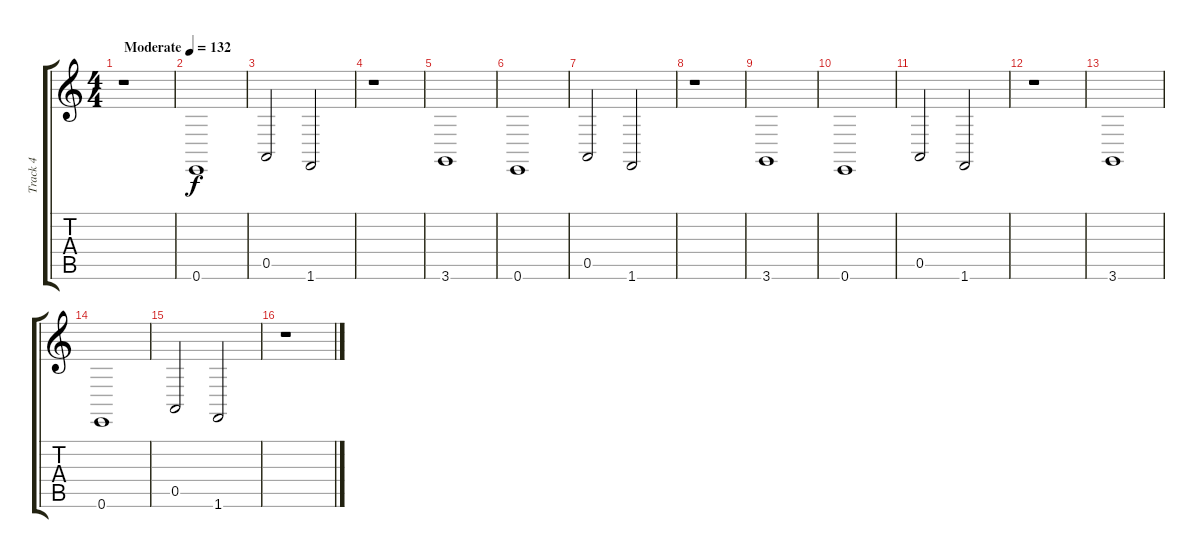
\track ("Track 4" "Track 4") {instrument honkytonkpiano}
\staff {score tabs}
\tuning (E4 B3 G3 D3 A2 E2) {hide}
\ts (4 4)
\tempo (132 "Moderate")
\clef g2
\ks c
r.1{dy f instrument honkytonkpiano} |
0.6.1 |
0.5.2 1.6.2 |
r.1 |
3.6.1 |
0.6.1 |
0.5.2 1.6.2 |
r.1 |
3.6.1 |
0.6.1 |
0.5.2 1.6.2 |
r.1 |
3.6.1 |
0.6.1 |
0.5.2 1.6.2 |
r.1
